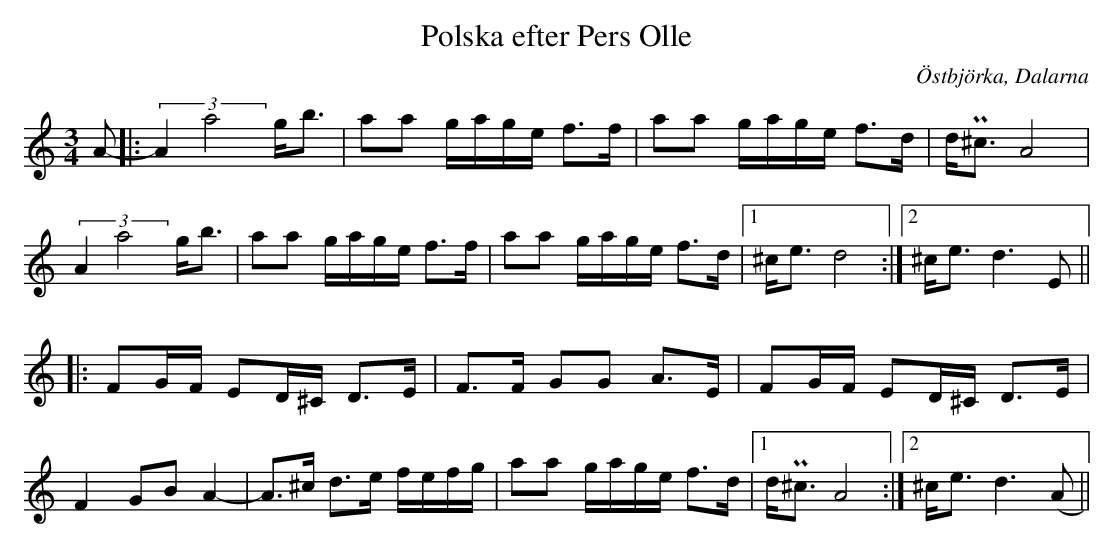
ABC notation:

X:1
T:Polska efter Pers Olle
O:Östbjörka, Dalarna
M:3/4
L:1/16
K:D Dor
A2-|: (3:2:2A4a8 gb3 | a2a2 gage f3f | a2a2 gage f3d | dP^c3 A8 |
   (3:2:2A4a8 gb3 | a2a2 gage f3f | a2a2 gage f3d |1 ^ce3 d8 :|2 ^ce3 d6 E2||
|: F2GF E2D^C D3E | F3F G2G2 A3E | F2GF E2D^C D3E |F4 G2B2 A4- | A3^c d3e fefg | a2a2 gage f3d |1 dP^c3 A8 :|2 ^ce3 d6 (A2||
